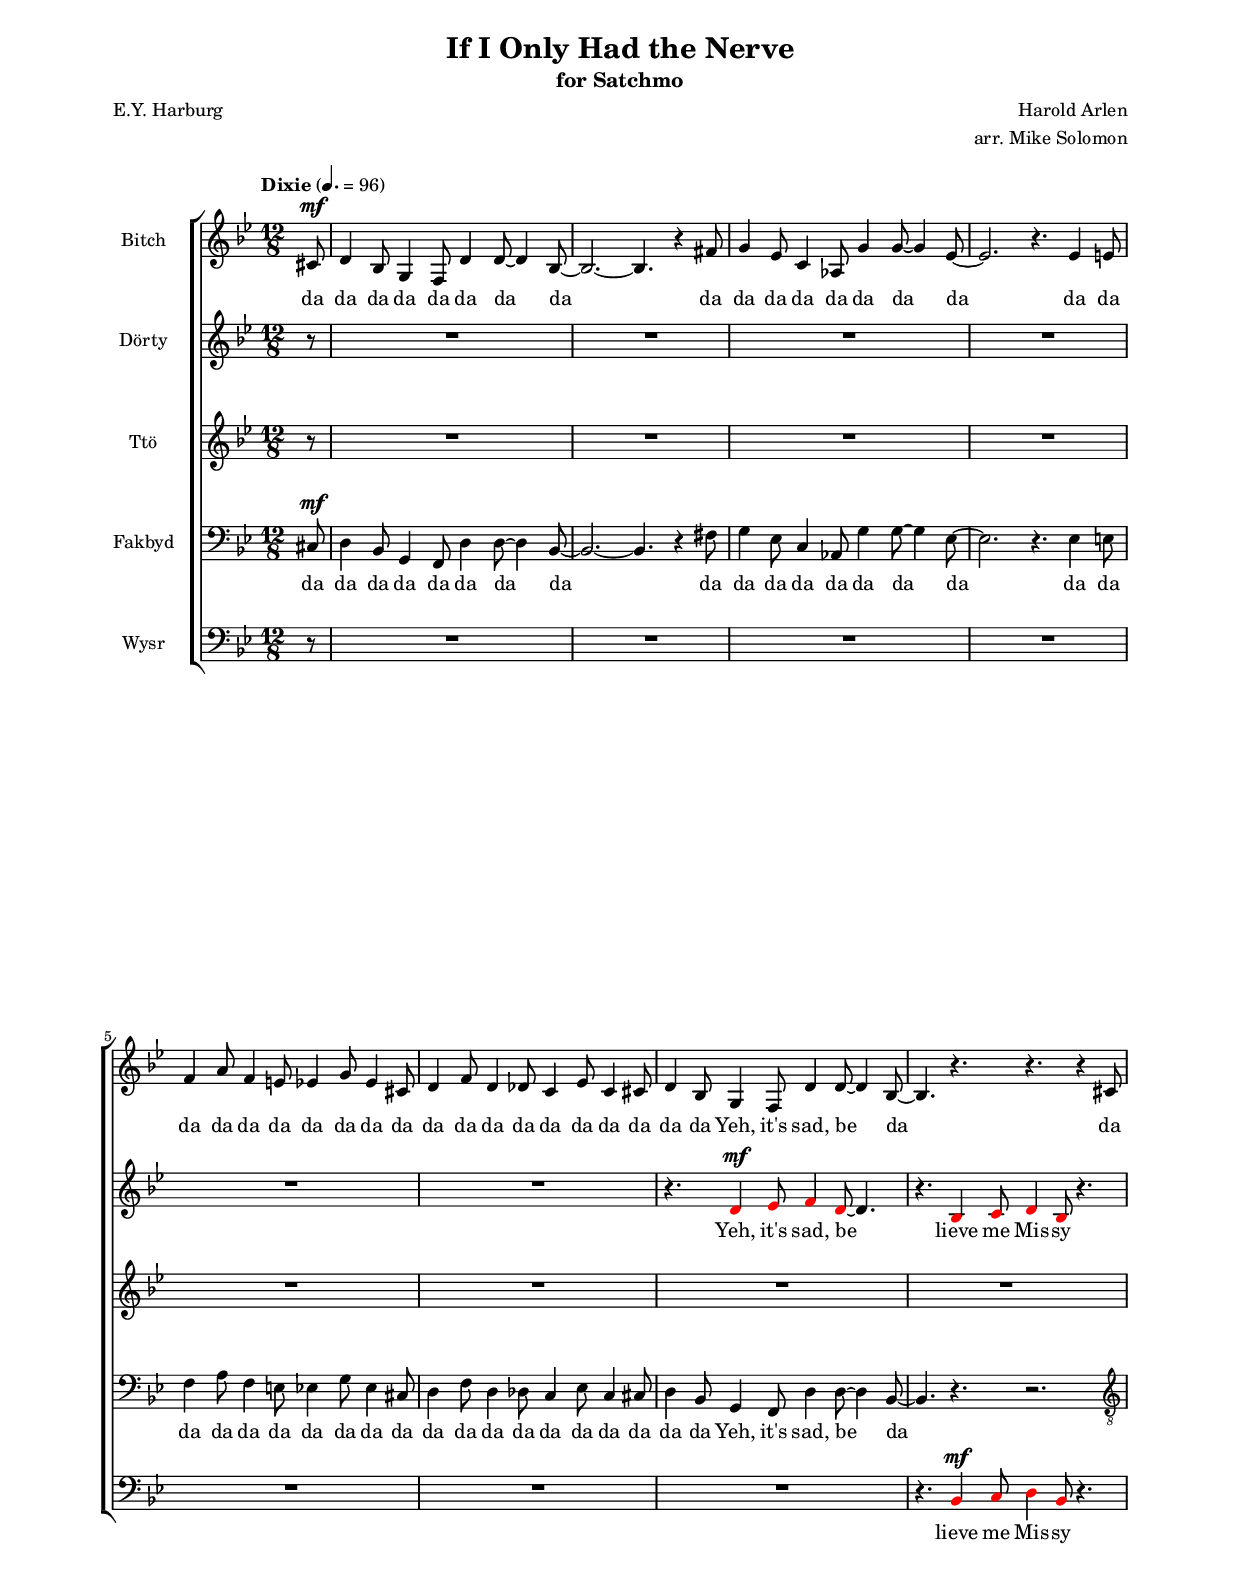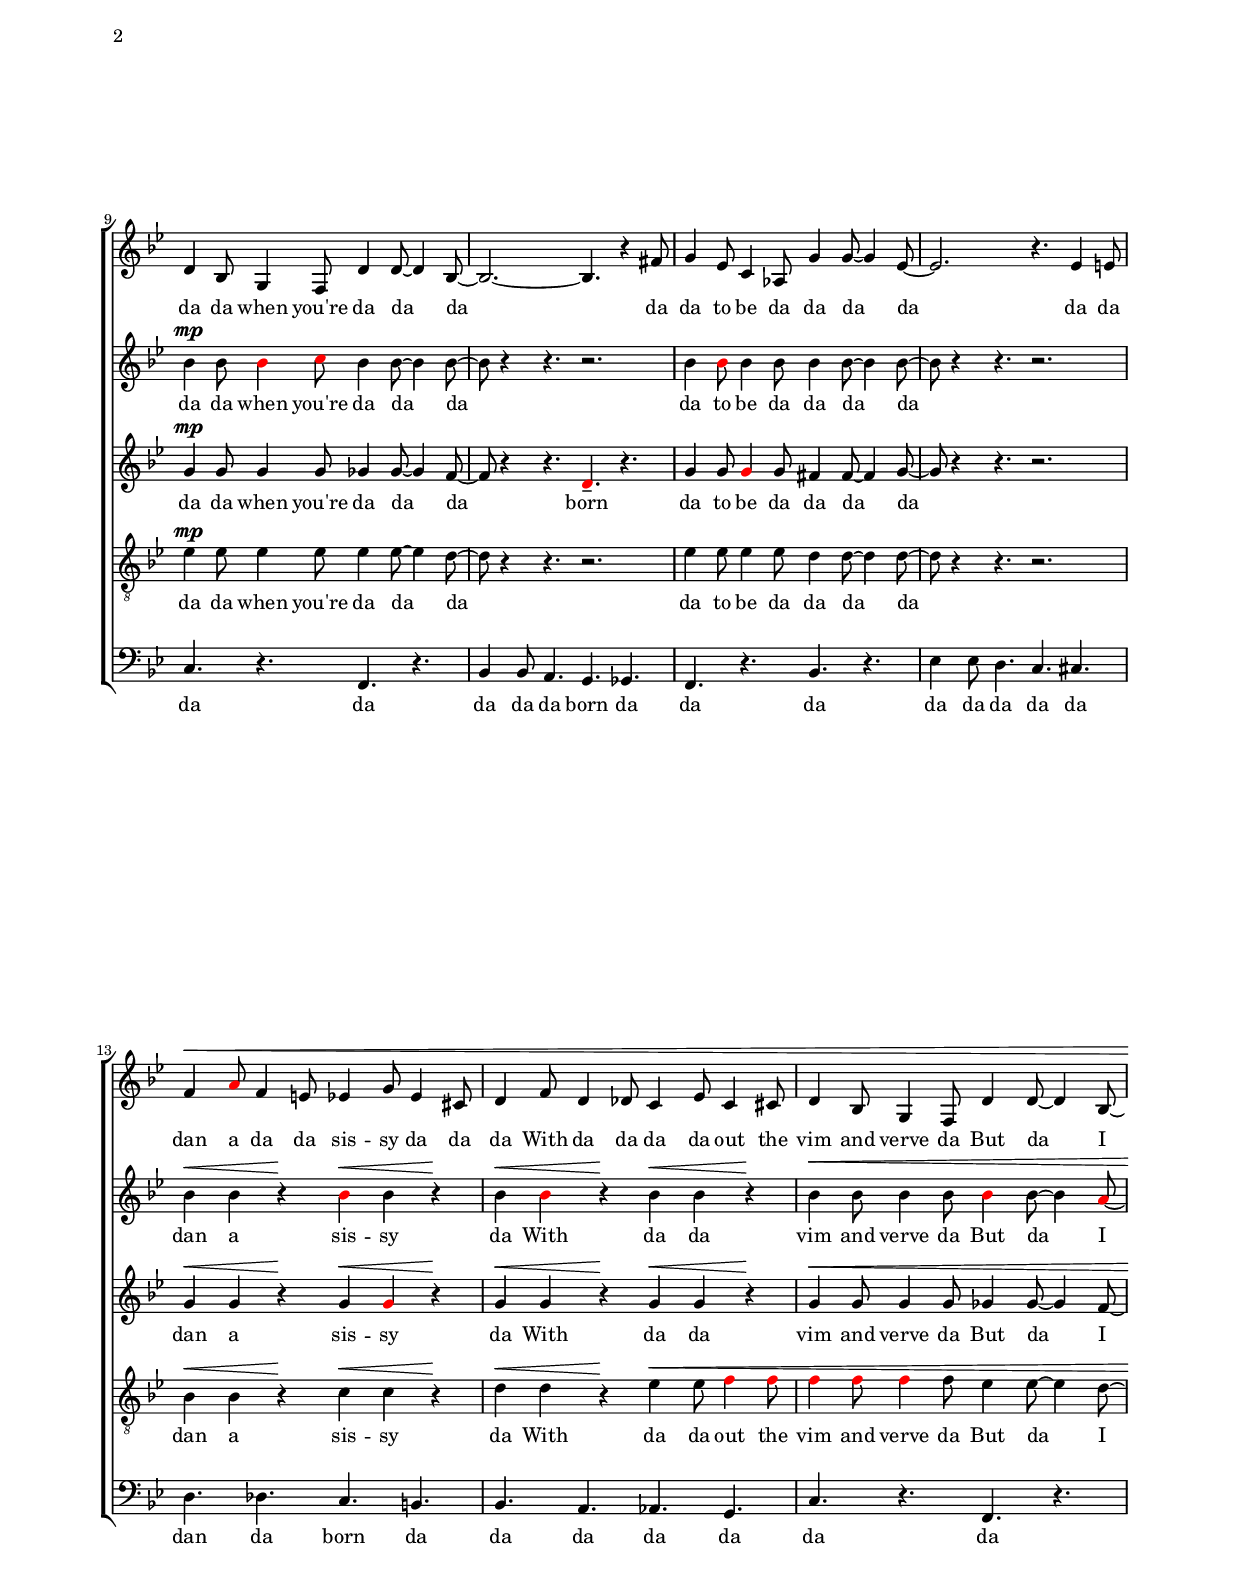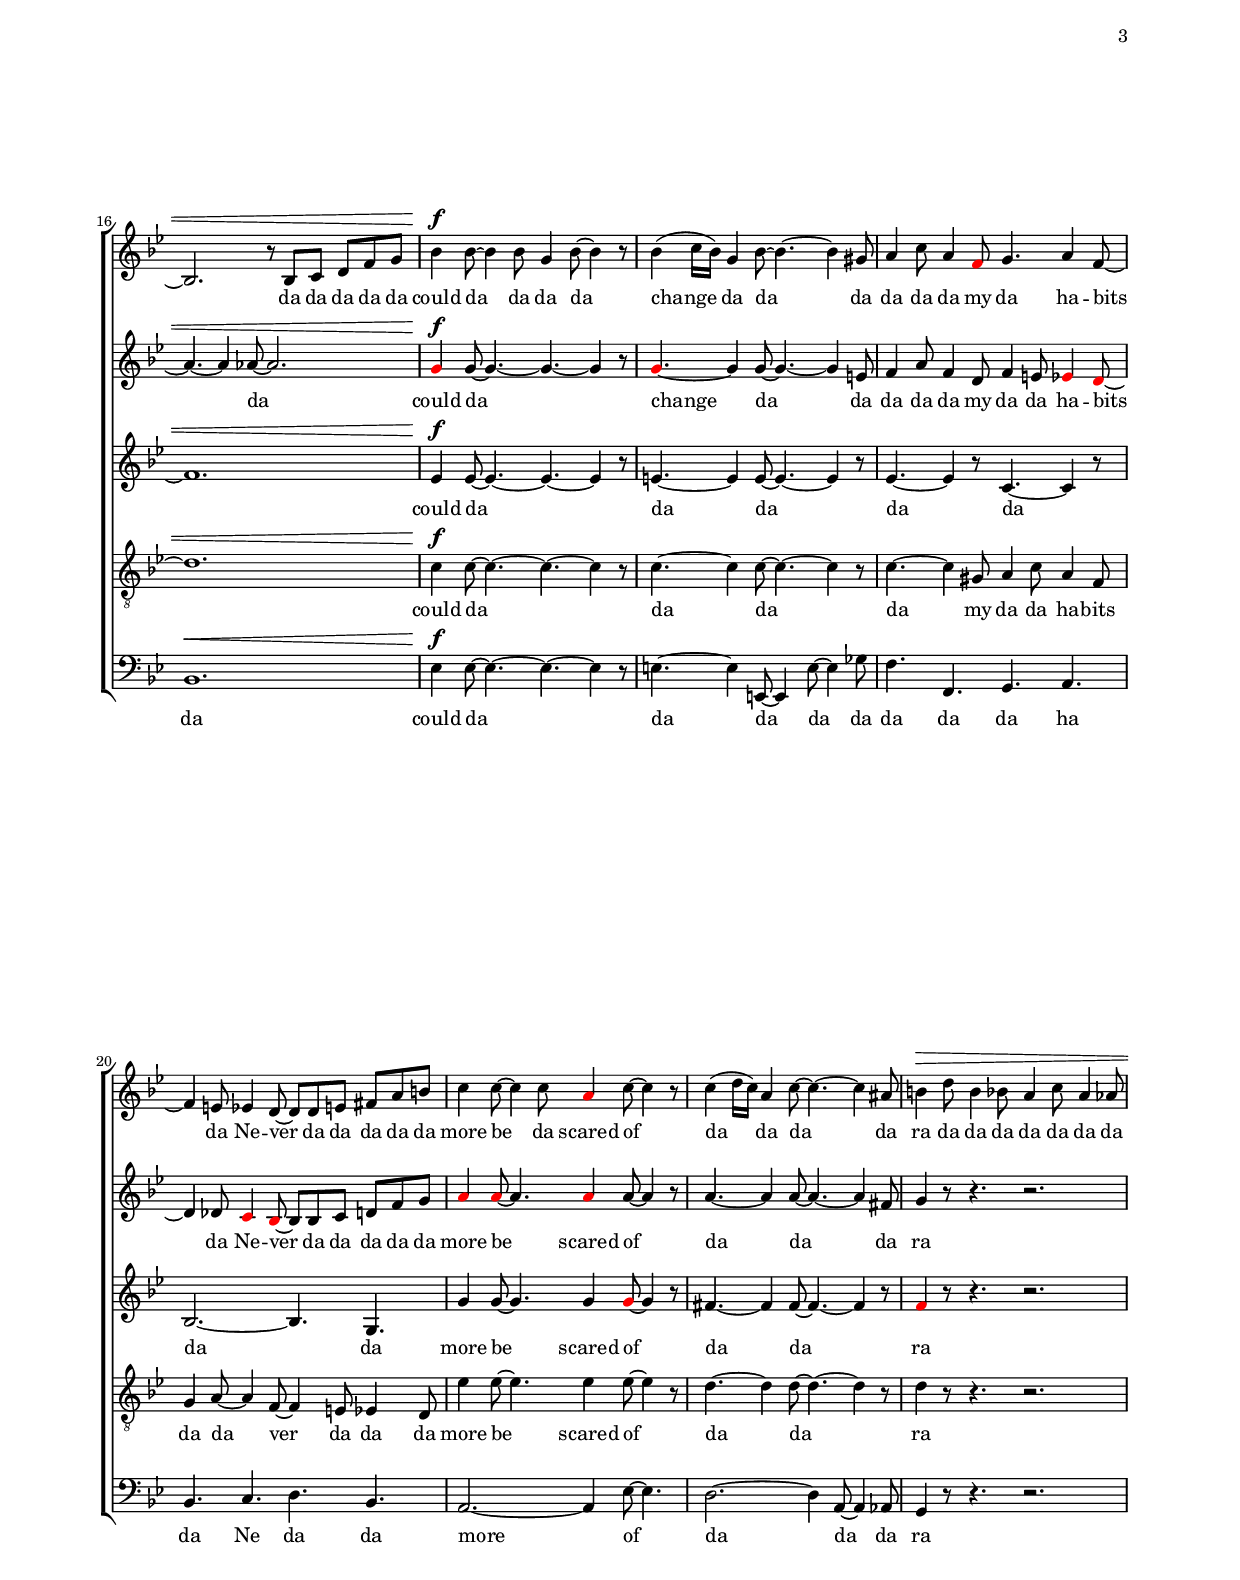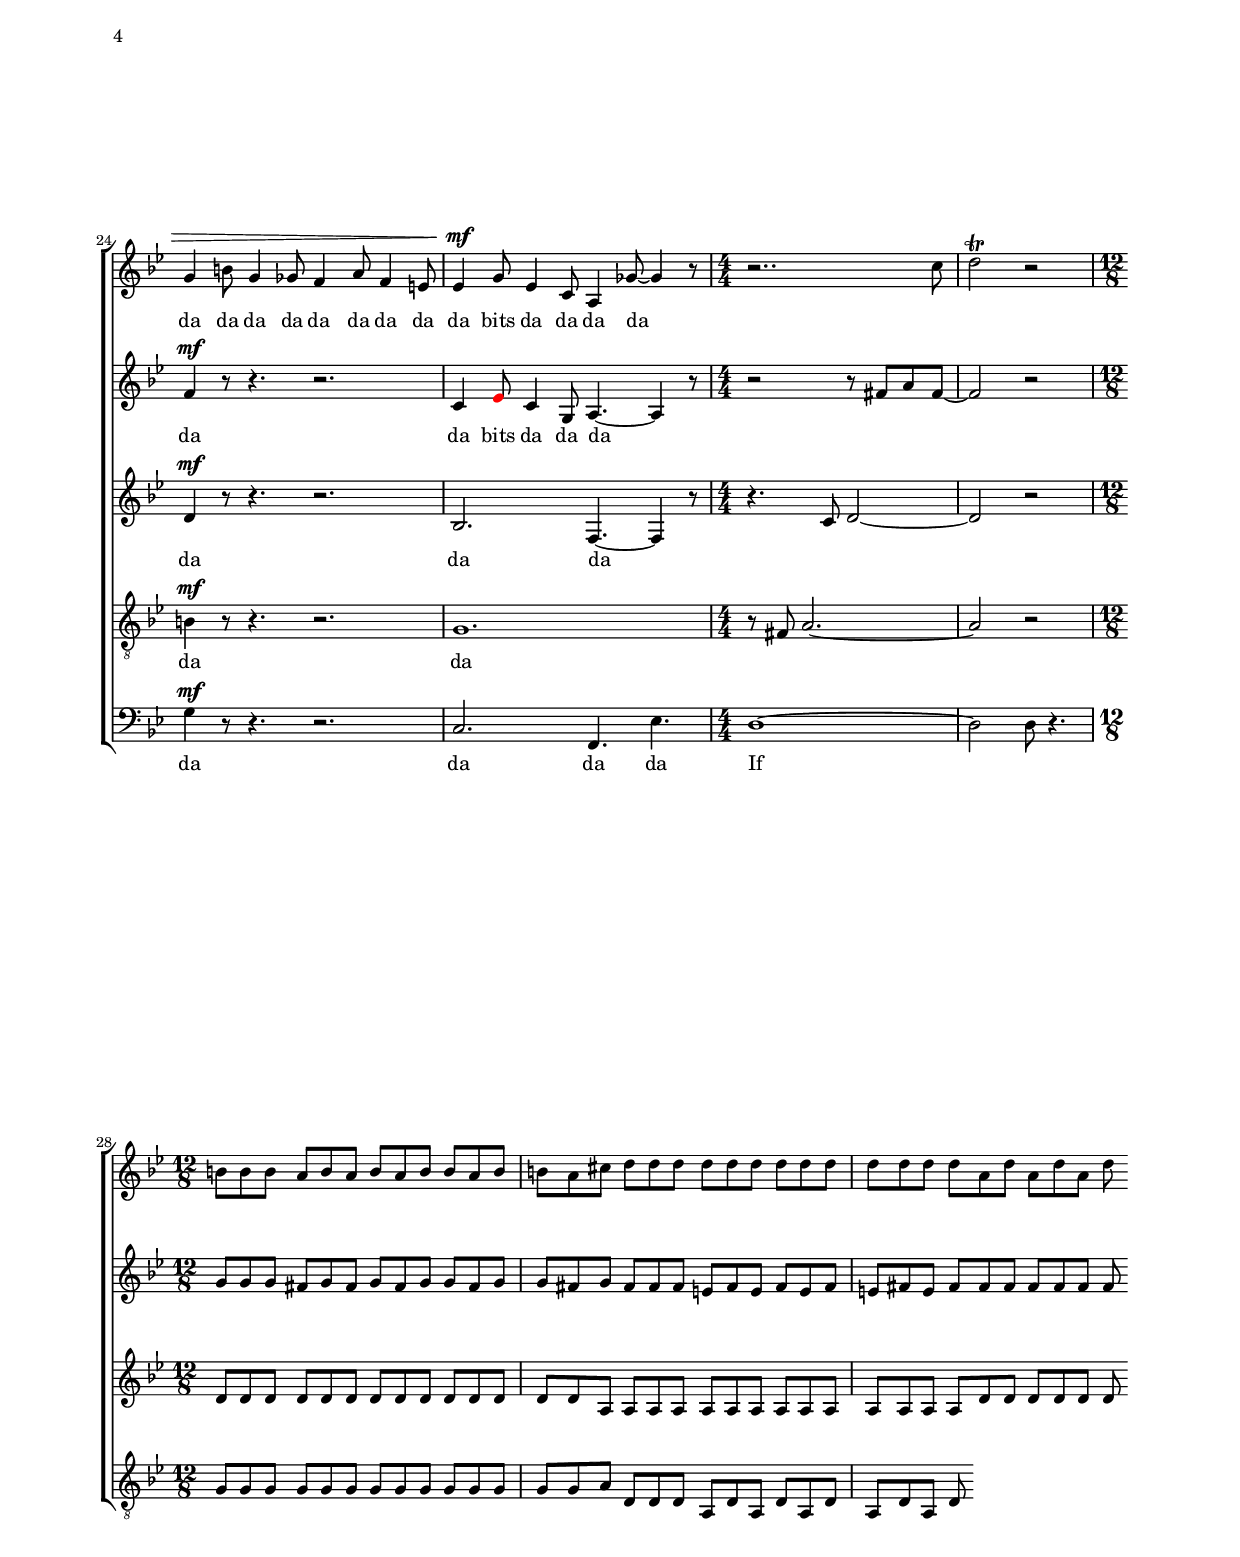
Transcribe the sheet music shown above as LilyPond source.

\version "2.19.0"
\include "defs-devel.ly"

marD = \markup \null
elsD = \markup \null
mikD = \markup \null
rynZ = \markup \null
desD = \markup \null

#(set-global-staff-size 15.87)
autoBeamInstruction = \autoBeamOn

solo = \markup \italic "solo"
psolo = \markup \italic "(solo)"
skat = \markup \italic "sit skat"
shoot = \markup \italic "SYT"

\header {
  title = "If I Only Had the Nerve"
  subtitle = "for Satchmo"
  %title = "Somewhere Over the Rainbow"
  composer = "Harold Arlen"
  poet = "E.Y. Harburg"
  arranger = "arr. Mike Solomon"
  %arranger = "arr. (anon)"
}
\paper {
  #(define fonts
    (set-global-fonts
    #:music "lilyjazz"
    #:brace "lilyjazz"
    #:roman "LilyJAZZText"
    #:sans "LilyJAZZChord"
    #:factor (/ staff-height pt 20)
  ))
  ragged-right = ##f
  left-margin = 0.75\in
  right-margin = 0.75\in
  %top-margin = 0.5\in
  bottom-margin = 0.6\in
  ragged-last-bottom = ##f
  max-systems-per-page = #2
  %oddHeaderMarkup = "FIRST FULL DRAFT 20.10.14 4:44"
  %evenHeaderMarkup = "FIRST FULL DRAFT 20.10.14 4:44"
}


#(ly:set-option 'point-and-click #f)

#(set-global-staff-size 15.87)

railroad =  {
  \once \override BreathingSign.text = \markup \musicglyph #"scripts.caesura.straight"
  \breathe
}
myred = \once \override NoteHead #'color = #red

php = \once \override Hairpin.stencil = #(parenthesize-callback ly:hairpin::print)

\paper {
  footnote-separator-markup = \markup { \column { " "\override #`(span-factor . 1/5) { \draw-hline } }}
  footnote-padding = 1\mm
  top-system-spacing = #'((basic-distance . 1) (minimum-distance . 0) (padding . 1) (stretchability . 40))
  bottom-system-spacing = #'((basic-distance . 1) (minimum-distance . 0) (padding . 1) (stretchability . 50))
  ragged-right = ##f
}

prefatoryMatter = {
  \key bes \major
  \autoBeamInstruction
  \time 12/8
}

scorePrefatoryMatter = {
  \prefatoryMatter
  \partial 8
}

midiPrefatoryMatter = {
  \prefatoryMatter
  \partial 8
}

theme = \relative c {
  cis8-\tag #'first \mf |
  d4 bes8 g4 f8 d'4 d8 ~ d4 bes8 ~ |
  bes2. ~ bes4. r4 fis'8 |
  g4 ees8 c4 aes8 g'4 g8 ~ g4 ees8 ~ |
  ees2. r4. ees4 e8 |
  f4-\tag #'second \< \tag #'second { \rred } a8 f4 e8 ees4 g8 ees4 cis8 |
  d4 f8 d4 des8 c4 ees8 c4 cis8 |
  d4 bes8 g4 f8 d'4 d8 ~ d4 bes8 ~ |
  \tag #'first { bes4. }
  \tag #'second { bes2. }
}

marks = {
  \tempo "Dixie" 4.=96
  s8 |
  \repeat unfold 25 { s1. }
  \time 4/4
  s1 | s1 |
  \time 12/8
  s1. |
}

soprano = {
  \transpose c c' \removeWithTag #'second \theme
  r4. r4. r4
  \transpose c c' \removeWithTag #'first \theme
  \relative c' {
    r8 bes c d f g |
    bes4\f bes8 ~ bes4 bes8 g4 bes8 ~ bes4 r8 |
    bes4 ( c16 bes ) g4 bes8 ~ bes4. ~ bes4 gis8 |
    a4 c8 a4 \rred f8 g4. a4 f8 ~ |
    f4 e8 ees4 d8 ~ d d e fis a b |
    c4 c8 ~ c4 c8 \rred a4 c8 ~ c4 r8 |
    c4 ( d16 c ) a4 c8 ~ c4. ~ c4 ais8 |
    b4\> d8 b4 bes8 a4 c8 a4 aes8 |
    g4 b8 g4 ges8 f4 a8 f4 e8 |
    ees4\mf g8 ees4 c8 a4 ges'8 ~ ges4 r8 |
    r2.. c8 |
    d2\trill r2 |
    b8 b b a b a b a b b a b b a cis
    d d d d d d d d d d d d d a d a d a d 
  }
}

sopranoWords = \lyricmode {
  \repeat unfold 36 da
  Yeh, it's sad, be
  da
  da da da when you're da da da
  da
  da to be da da da da
  da da
  dan a da da sis -- sy da da
  da With da da da da out the
  vim and verve da But da I
  da da da da da
  could da da da da
  change da da da
  da da da my da ha -- bits
  da Ne -- ver da da da da da
  more be da scared of
  da da da da
  ra da da da da da da da
  da da da da da da da da
  da bits da da da da  
}

globalGC = {
  \repeat unfold 3 { s2\< s4\! }
  \tag #'hiGC { s2\< s4\! s1.\< }
  \tag #'loGC { s2.\< s1. }
  s1.
  s1.\f
}

mezzo = \relative c' {
  r8 |
  R1.*6 |
  r4. \Red d4\mf ees8 f4 d8 ~ \Black d4. |
  r4. \Red bes4 c8 d4 bes8 \Black r4. |
  bes'4\mp bes8 \Red bes4 c8 \Black bes4 bes8 ~ bes4 bes8 ~ |
  bes8 r4 r4. r2. |
  bes4 \rred bes8 bes4 bes8 bes4 bes8 ~ bes4 bes8 ~ |
  bes8 r4 r4. r2. |
  << { bes4 bes4 r \rred bes4 bes4 r |
       bes4 \rred bes4 r bes4 bes4 r |
       bes4 bes8 bes4 bes8 \rred bes4 bes8 ~ bes4 \rred a8 ~ |
       a4. ~ a4 aes8 ~ aes2. |
       \rred g4 g8 ~ g4. ~ g4. ~ g4 r8 |
     } \removeWithTag #'loGC \globalGC >>
  \rred g4. ~ g4 g8 ~ g4. ~ g4 e8 |
  f4 a8 f4 d8 f4 e8 \Red ees4 d8 ~ |
  \Black d4 des8 \Red c4 bes8 ~ \Black bes bes c d f g |
  \Red a4 a8 ~ \Black a4. \rred a4 a8 ~ a4 r8 |
  a4. ~ a4 a8 ~ a4. ~ a4 fis8 |
  g4 r8 r4. r2. |
  f4\mf r8 r4. r2. |
  c4 \rred ees8 c4 g8 a4. ~ a4 r8 |
  r2 r8 fis'8 a fis ~ |
  fis2 r |
  g8 g g fis g fis g fis g g fis g |
  g fis g fis fis fis e fis e fis e fis e fis e fis
  fis fis fis fis fis fis
}

mezzoWords = \lyricmode {
 Yeh, it's sad, be
  lieve me Mis -- sy
  da da when you're da da da
  da to be da da da da
  dan a
  sis -- sy
  da With
  da da
  vim and verve da But da I da
  could da
  change da da 
  da da da my da da ha -- bits
  da Ne -- ver da da da da da
  more be scared of
  da da da
  ra
  da
  da bits da da da
}


alto = \relative c'' {
  r8 |
  R1.*8 |
  g4\mp g8 g4 g8 ges4 ges8 ~ ges4 f8 ~ |
  f8 r4 r4. \rred d4.-- r |
  g4 g8 \rred g4 g8 fis4 fis8 ~ fis4 g8 ~ |
  g8 r4 r4. r2. |
  << { g4 g4 r g4 \rred g4 r |
       g4 g4 r g4 g4 r |
       g4 g8 g4 g8 ges4 ges8 ~ ges4 f8 ~ |
       f1. |
       ees4 ees8 ~ ees4. ~ ees4. ~ ees4 r8 |
     } \removeWithTag #'loGC \globalGC >>
  e4. ~ e4 e8 ~ e4. ~ e4 r8 |
  ees4. ~ ees4 r8 c4. ~ c4 r8 |
  bes2. ~ bes4. g |
  g'4 g8 ~ g4. g4 \rred g8 ~ g4 r8 |
  fis4. ~ fis4 fis8 ~ fis4. ~ fis4 r8 |
  \rred f4 r8 r4. r2. |
  d4\mf r8 r4. r2. |
  bes2. f4. ~ f4 r8 |
  r4. c'8 d2 ~ |
  d2 r |
  d8 d d d d d d d d d d d |
  d d a a a a a a a a a a |
  a a a a d d d d d d
}

altoWords = \lyricmode {
  da da when you're da da da
  born
  da to be da da da da
  dan a
  sis -- sy
  da With
  da da
  vim and verve da But da I
  could da
  da da
  da da
  da da
  more be scared of
  da da
  ra
  da
  da da
}

tenor = {
  \clef bass
  \removeWithTag #'second \theme
  r4. r2.
  \relative c' {
    \clef "treble_8"
    ees4\mp ees8 ees4 ees8 ees4 ees8 ~ ees4 d8 ~ |
    d8 r4 r4. r2. |
    ees4 ees8 ees4 ees8 d4 d8 ~ d4 d8 ~ |
    d8 r4 r4. r2. |
    << { bes4 bes r c c r |
         d d r ees ees8 \Red f4 f8 |
         f4 f8 f4 \Black f8 ees4 ees8 ~ ees4 d8 ~ |
         d1. |
         c4 c8 ~ c4. ~ c4. ~ c4 r8 |
       } \removeWithTag #'hiGC \globalGC >>
    c4. ~ c4 c8 ~ c4. ~ c4 r8 |
    c4. ~ c4 gis8 a4 c8 a4 f8 |
    g4 a8 ~ a4 f8 ~ f4 e8 ees4 d8 |
    ees'4 ees8 ~ ees4. ees4 ees8 ~ ees4 r8 |
    d4. ~ d4 d8 ~ d4. ~ d4 r8 |
    d4 r8 r4. r2. |
    b4\mf r8 r4. r2. |
    g1. |
    r8 fis a2. ~ |
    a2 r2 |
    g8 g g g g g g g g g g g |
    g g a d, d d a d a d a d a d a d

  }
}

tenorWords = \lyricmode {
  \repeat unfold 36 da
  Yeh, it's sad, be
  da
  da da when you're da da da
  da to be da da da da
  dan a
  sis -- sy
  da With da da out the
  vim and verve da But da I
  could da
  da da
  da my da da ha -- bits
  da da ver da da da
  more be scared of
  da da
  ra
  da
  da
}

bass = \relative c {
  \clef "bass"
  r8 |
  R1.*7 |
  r4. \Red bes4\mf c8 d4 bes8 \Black r4. |
  c4. r f, r |
  bes4 bes8 a4. g ges |
  f r bes r |
  ees4 ees8 d4. c cis |
  d4. des c b |
  bes a aes g |
  c r f, r |
  bes1.\< |
  ees4\f ees8 ~ ees4. ~ ees4. ~ ees4 r8 |
  e4. ~ e4 e,8 ~ e4 e'8 ~ e4 ges8 |
  f4. f, g a |
  bes c d bes |
  a2. ~ a4 ees'8 ~ ees4. |
  d2. ~ d4 a8 ~ a4 aes8 |
  g4 r8 r4. r2. |
  g'4\mf r8 r4. r2. |
  c,2. f,4. ees'4. |
  d1 ~ |
  d2 d8 r4. |
}

bassWords = \lyricmode {
  lieve me Mis -- sy
  da da
  da da da born da
  da
  da
  da da da da da
  dan da born da
  da da da da
  da da
  da
  could da
  da da da da
  da da da ha
  da Ne da da
  more of
  da da da
  ra
  da
  da da da
  If
}

\score {
  \new ChoirStaff <<
    \new Staff \with { instrumentName = \bitchName %shortInstrumentName = #"M."
} <<
      \new Voice = "soprano" { << { \numericTimeSignature
	\scorePrefatoryMatter
        \soprano
      } {
	\scorePrefatoryMatter
        \marks
      } >> }
      \new Lyrics \lyricsto "soprano" {
        \sopranoWords
      }
    >>
    \new Staff \with { instrumentName = \dortyName %shortInstrumentName = #"E."
} <<
      \new Voice = "mezzo" { \numericTimeSignature
	\scorePrefatoryMatter
        \mezzo
      }
      \new Lyrics \lyricsto "mezzo" {
        \mezzoWords
      }
    >>
    \new Staff \with { instrumentName = \ttoName %shortInstrumentName = #"Mk."
} <<
      \new Voice = "alto" { \numericTimeSignature
	\scorePrefatoryMatter
        \alto
      }
      \new Lyrics \lyricsto "alto" {
        \altoWords
      }
    >>
    \new Staff \with { instrumentName = \fakbydName %shortInstrumentName = #"R."
} <<
      \new Voice = "tenor" { \numericTimeSignature
	\scorePrefatoryMatter
        \tenor
      }
      \new Lyrics \lyricsto "tenor" {
        \tenorWords
      }
    >>
    \new Staff \with { instrumentName = \wysrName %shortInstrumentName = #"P." %\markup { \concat { E \super u . } }
} <<
      \new Voice = "bass" { \numericTimeSignature
	\scorePrefatoryMatter
        \bass
      }
      \new Lyrics \lyricsto "bass" {
        \bassWords
      }
    >>
  >>
  \layout {
    \context {
      \Voice
      \override TextScript #'layer = #6
      \override NoteHead #'layer = #7
      \override Glissando #'breakable = ##t
      \override TupletNumber #'breakable = ##t
      \override TupletBracket #'breakable = ##t
      \override DynamicLineSpanner.direction = #UP
      \remove "Forbid_line_break_engraver"
    }
    \context {
      \Staff
      %\consists "Metronome_mark_engraver"
      \override TimeSignature #'style = #'numbered
      \override StaffSymbol #'layer = #4
      \override TimeSignature #'layer = #3
      \override TimeSignature #'whiteout = ##t
    }
    \context {
      \Lyrics
      %\override LyricText #'whiteout = ##t
      \override LyricText #'layer = #6
    }
    \context {
      \Score
      %\remove "Metronome_mark_engraver"
      \override NonMusicalPaperColumn #'allow-loose-spacing = ##f
    }
  }
}

%{
\score {
  \new PianoStaff <<
    \new Staff  {
      \new Voice = "soprano" { << { \numericTimeSignature
	\scorePrefatoryMatter
        \soprano
      } \\ { \mezzo } \\ { \alto } {
	\scorePrefatoryMatter
        \marks
      } >> }
    }
    \new Staff  {
      \new Voice = "soprano" { << { \numericTimeSignature
	\scorePrefatoryMatter
        \tenor
      } \\ \\ { \bass } {
	\scorePrefatoryMatter
        \marks
      } >> }
    }
  >>
  \layout {
    \context {
      \Voice
      \override TextScript #'layer = #6
      \override NoteHead #'layer = #7
      \override Glissando #'breakable = ##t
      \override TupletNumber #'breakable = ##t
      \override TupletBracket #'breakable = ##t
      \remove "Forbid_line_break_engraver"
    }
    \context {
      \Staff
      %\consists "Metronome_mark_engraver"
      \override TimeSignature #'style = #'numbered
      \override StaffSymbol #'layer = #4
      \override TimeSignature #'layer = #3
      \override TimeSignature #'whiteout = ##t
    }
    \context {
      \Lyrics
      %\override LyricText #'whiteout = ##t
      \override LyricText #'layer = #6
    }
    \context {
      \Score
      %\remove "Metronome_mark_engraver"
      \override NonMusicalPaperColumn #'allow-loose-spacing = ##f
    }
  }
}
%}

%%% MIDI

\score {
  \new ChoirStaff <<
    \new Staff \with { instrumentName = \bitchName %shortInstrumentName = #"M."
} <<
      \new Voice = "soprano" { << { \numericTimeSignature
	\midiPrefatoryMatter
        \soprano
      } {
	\midiPrefatoryMatter
        \marks
      } >> }
      \new Lyrics \lyricsto "soprano" {
        \sopranoWords
      }
    >>
    \new Staff \with { instrumentName = \dortyName %shortInstrumentName = #"E."
} <<
      \new Voice = "mezzo" { \numericTimeSignature
	\midiPrefatoryMatter
        \mezzo
      }
      \new Lyrics \lyricsto "mezzo" {
        \mezzoWords
      }
    >>
    \new Staff \with { instrumentName = \ttoName %shortInstrumentName = #"Mk."
} <<
      \new Voice = "alto" { \numericTimeSignature
	\midiPrefatoryMatter
        \alto
      }
      \new Lyrics \lyricsto "alto" {
        \altoWords
      }
    >>
    \new Staff \with { instrumentName = \fakbydName %shortInstrumentName = #"R."
} <<
      \new Voice = "tenor" { \numericTimeSignature
	\midiPrefatoryMatter
        \tenor
      }
      \new Lyrics \lyricsto "tenor" {
        \tenorWords
      }
    >>
    \new Staff \with { instrumentName = \wysrName %shortInstrumentName = #"P." %\markup { \concat { E \super u . } }
} <<
      \new Voice = "bass" { \numericTimeSignature
	\midiPrefatoryMatter
        \bass
      }
      \new Lyrics \lyricsto "bass" {
        \bassWords
      }
    >>
  >>
  \midi {}
}
